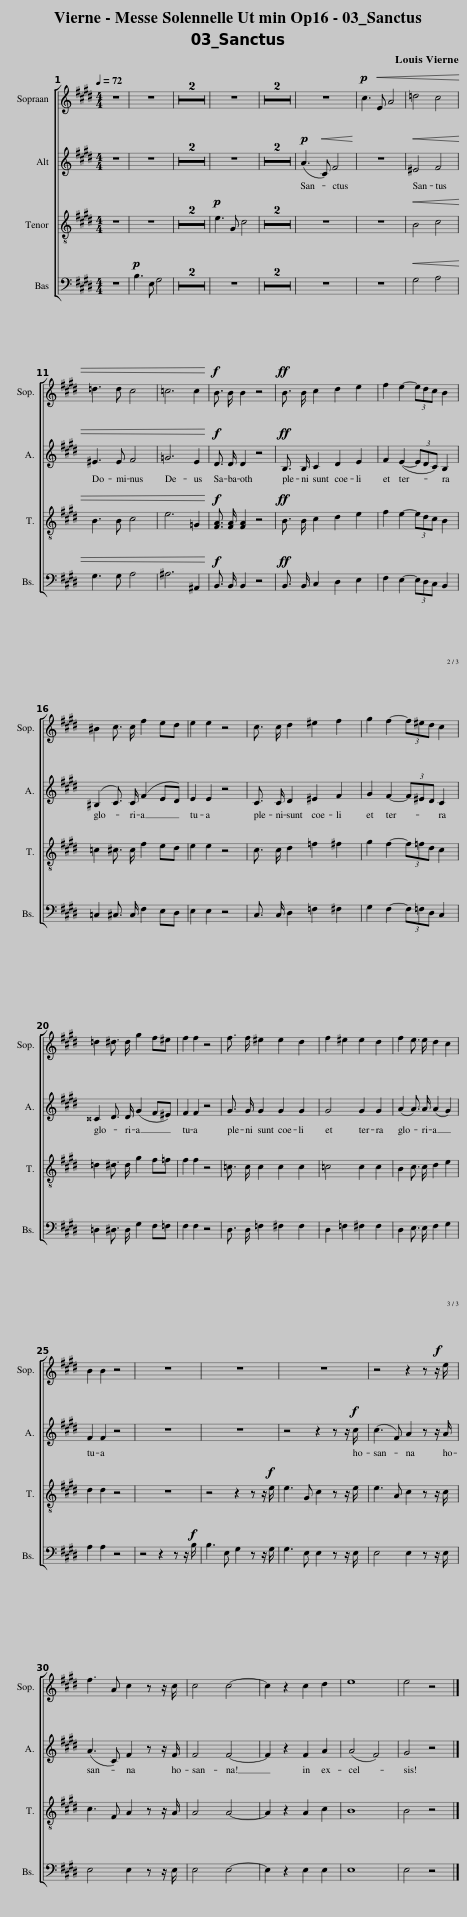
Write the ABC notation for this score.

X:1
%%score [ 1 2 3 4 ] { 5 | 6 } { 7 | 8 } { { ( 9 11 ) | ( 10 12 ) } 13 }
L:1/8
Q:1/4=72
M:4/4
I:linebreak $
K:E
V:1 treble
V:2 treble
V:3 treble-8
V:4 bass
V:5 treble
V:6 treble
V:7 bass
V:8 treble
V:9 treble
V:11 treble
V:10 treble
V:12 treble
V:13 bass
V:1
 z8 | z8 | z8 | z8 | z8 | %5
 z8 | z8 | z8 |!p! c3!<(! E A4 | =d4 c4 |$ %10
 =d3 d c4 | =c6 c2!<)! |!f! B3/2 B/ B2 z4 |!ff! B3/2 B/ c2 d2 e2 | f2 e2- (3edc B2 |$ %15
 ^B2 c3/2 c/ f2 ed | e2 e2 z4 | c3/2 c/ d2 ^e2 f2 | g2 f2- (3f^ed c2 |$ =d2 ^d3/2 d/ g2 f^e | %20
 f2 f2 z4 | f3/2 f/ ^e2 e2 d2 | f2 ^e2 e2 d2 | f2 e3/2 e/ d2 c2 |$ B2 B2 z4 | %25
 z8 | z8 | z8 | z4 z2 z!f! z/ e/ |$ f3 A c2 z z/ c/ | %30
 c4 c4- | c2 z2 c2 d2 | e8 | e4 z4 |] %34
V:2
 z8 | z8 | z8 | z8 | z8 | %5
 z8 | z8 |!p! (A3!<(! C) F4!<)! | z8 |!<(! ^E4 F4 |$ %10
 ^E3 E F4 | =G6 E2!<)! |!f! D3/2 D/ D2 z4 |!ff! B,3/2 B,/ C2 D2 E2 | F2 (E2- (3EDC) B,2 |$ %15
 (^B,2 C3/2) C/ (F2 ED) | E2 E2 z4 | C3/2 C/ D2 ^E2 F2 | G2 F2- (3F^ED C2 |$ ^^C2 D3/2 D/ (G2 F^E) | %20
 F2 F2 z4 | G3/2 G/ G2 G2 G2 | G4 G2 G2 | (A2 A3/2) A/ (A2 G2) |$ F2 F2 z4 | %25
 z8 | z8 | z4 z2 z z/!f! c/ | (c3 F) A2 z z/ A/ |$ (A3 C) F2 z z/ F/ | %30
 F4 F4- | F2 z2 F2 A2 | (A4 F4) | G4 z4 |] %34
V:3
 z8 | z8 | z8 | z8 |!p! e3 G c4 | %5
 z8 | z8 | z8 | z8 |!<(! B4 c4 |$ %10
 B3 B c4 | e6 =G2!<)! |!f! [FA]3/2 [FA]/ [FA]2 z4 |!ff! B3/2 B/ c2 d2 e2 | f2 e2- (3edc B2 |$ %15
 =c2 ^c3/2 c/ f2 ed | e2 e2 z4 | c3/2 c/ d2 =f2 ^f2 | g2 f2- (3f=fd c2 |$ =d2 ^d3/2 d/ g2 f=f | %20
 f2 f2 z4 | =c3/2 c/ c2 c2 c2 | =c4 c2 c2 | B2 c3/2 c/ d2 e2 |$ d2 d2 z4 | %25
 z8 | z4 z2 z z/!f! e/ | e3 G c2 z z/ e/ | e3 A c2 z z/ c/ |$ c3 F A2 z z/ A/ | %30
 A4 A4- | A2 z2 A2 c2 | B8 | B4 z4 |] %34
V:4
 z8 |!p! B,3 E, G,4 | z8 | z8 | z8 | %5
 z8 | z8 | z8 | z8 |!<(! G,4 A,4 |$ %10
 G,3 G, A,4 | ^A,6 ^A,,2!<)! |!f! B,,3/2 B,,/ B,,2 z4 |!ff! B,,3/2 B,,/ C,2 D,2 E,2 | F,2 E,2- (3E,D,C, B,,2 |$ %15
 =C,2 ^C,3/2 C,/ F,2 E,D, | E,2 E,2 z4 | C,3/2 C,/ D,2 =F,2 ^F,2 | G,2 F,2- (3F,=F,D, C,2 |$ =D,2 ^D,3/2 D,/ G,2 F,=F, | %20
 F,2 F,2 z4 | D,3/2 D,/ =F,2 ^F,2 F,2 | D,2 =F,2 ^F,2 F,2 | D,2 E,3/2 E,/ F,2 G,2 |$ A,2 A,2 z4 | %25
 z4 z2 z z/!f! B,/ | B,3 E, G,2 z z/ G,/ | G,3 E, E,2 z z/ E,/ | E,4 E,2 z z/ E,/ |$ E,4 E,2 z z/ E,/ | %30
 E,4 E,4- | E,2 z2 E,2 E,2 | E,8 | E,4 z4 |] %34
V:5
 z B2 B- B B2 B | z B2 B- B B2 B | z B2 B- B B2 B | z c2 c- c c2 c | z c2 c- c c2 c | %5
 z c2 c- c c2 c | z c2 c- c c2 c | z c2 c- c c2 c | z c2 c- c c2 c | z =d2 d- d d2 d |$ %10
 z =d2 d- d d2 d | z =g2 e- e ^B2 =G | B4 z4 | .B2 .c2 .d2 .e2 | .f2 .e2 .c2 .B2 |$ %15
 .^B2 .c2 .f2 .g2 | e4 z4 | .c2 .d2 .^e2 .f2 | .g2 .f2 .d2 .c2 |$ .=d2 .^d2 .g2 .^a2 | %20
 f4 z4 | .f2 .^e2 .e2 .d2 | .f2 .^e2 .e2 .d2 | .f2 .e2 .d2 z c |$ B4 z4 | %25
 z B2 B- B B2 B | z B2 B- B B2 B | z c2 c- c c2 c | z c2 c- c c2 c |$ z c2 c- c c2 c | %30
 c8- | c2 z2 c2 d2 | [Be]8- | [Be]4 z4 |] %34
V:6
 z [B,EG]2 [B,EG]- [B,EG] [B,EG]2 [B,EG] | z [B,EG]2 [B,EG]- [B,EG] [B,EG]2 [B,EG] | z [B,EG]2 [B,EG]- [B,EG] [B,EG]2 [B,EG] | z [CEG]2 [CEG]- [CEG] [CEG]2 [CEG] | z [CEG]2 [CEG]- [CEG] [CEG]2 [CEG] | %5
 z [CEG]2 [CEG]- [CEG] [CEG]2 [CEG] | z [CEFA]2 [CEFA]- [CEFA] [CEFA]2 [CEFA] | z [CEFA]2 [CEFA]- [CEFA] [CEFA]2 [CEFA] | z [CEFA]2 [CEFA]- [CEFA] [CEFA]2 [CEFA] | z [=D^EGB]2 [DEGB]- [DEGB] [DEGB]2 [DEGB] |$ %10
 z [=D^EGB]2 [DEGB]- [DEGB] [DEGB]2 [DEGB] | z [^A^Be]2 [=GAB]- [GAB] [EGA]2 [^B,E] | [B,DF]4 z4 | .[B,DF]2 .[CEG]2 .[DAB]2 .[EAB]2 | .[FAB]2 .[EAB]2 .[CFA]2 .[B,FA]2 |$ %15
 .[^B,FA]2 .[CFA]2 .[FAc]2 .[FG^B]2 | [EGc]4 z4 | .[C^EG]2 .[DF^A]2 .[EBc]2 .[FBc]2 | .[GBc]2 .[FBc]2 .[DGB]2 .[CGB]2 |$ .[=DGB]2 .[^DGB]2 .[GBd]2 .[G^A=d]2 | %20
 [F^Ad]4 z4 | .[FG^B]2 .[^EGB]2 .[EGB]2 .[DGB]2 | .[FG^B]2 .[^EGB]2 .[EGB]2 .[DGB]2 | .[FAB]2 .[EAc]2 .[DAB]2 z [CEG] |$ [B,DF]4 z4 | %25
 z [B,EG]2 [B,EG]- [B,EG] [B,EG]2 [B,EG] | z [B,EG]2 [B,EG]- [B,EG] [B,EG]2 [B,EG] | z [CEG]2 [CEG]- [CEG] [CEG]2 [CEG] | z [CFA]2 [CFA]- [CFA] [CFA]2 [CFA] |$ z [CFA]2 [CFA]- [CFA] [CFA]2 [CFA] | %30
 [FA]8- | [FA]2 z2 [FA]2 [FA]2 | A4 F4 | G4 z4 |] %34
V:7
 E,,3/2 F,,/ G,,3/2 B,,/ E,3/2 F,/ G,/ F,/ E, | E,,3/2 F,,/ G,,3/2 B,,/ E,3/2 F,/ G,/ F,/ E, | E,,3/2 F,,/ G,,3/2 B,,/ E,3/2 F,/ G,/ F,/ E, | E,,3/2 F,,/ G,,3/2 C,/ E,3/2 F,/ G,/ F,/ E, | E,,3/2 F,,/ G,,3/2 B,,/ E,3/2 F,/ G,/ F,/ E, | %5
 E,,3/2 F,,/ G,,3/2 C,/ E,3/2 F,/ G,/ F,/ E, | E,,3/2 F,,/ A,,3/2 C,/ E,3/2 F,/ A,/ F,/ E, | E,,3/2 F,,/ A,,3/2 C,/ E,3/2 F,/ A,/ F,/ E, | E,,3/2 F,,/ A,,3/2 C,/ E,3/2 F,/ A,/ F,/ E, | E,,3/2 B,,/ E,3/2 ^E,/ F,3/2 G,/ A,/ G,/ F, |$ %10
 E,,3/2 B,,/ E,3/2 ^E,/ F,3/2 G,/ A,/ G,/ F, | E,,3/2 =G,,/ ^B,,3/2 =D,/ E,3/2 ^E,/ =G,/ A,/ ^A, | A,4 z4 | .A,2 .G,2 .F,2 .E,2 | .D,2 .C,2 .E,2 .D,2 |$ %15
 .=D,2 .C,2 .A,2 .G,2 | C,4 z4 | .B,2 .^A,2 .G,2 .F,2 | .^E,2 .D,2 .F,2 .E,2 |$ .E,2 .D,2 .B,2 .^A,2 | %20
 D,4 z4 | .D,2 .^E,2 .F,4 | .D,2 .^E,2 .F,4 | .D,2 .E,2 .F,2 .G,2 |$ A,4 z4 | %25
 z8 | z8 | z8 | z8 |$ z8 | %30
 [E,A,C]8- | [E,A,C]2 z2 [A,C]2 [A,C]2 | [F,B,]8- | [F,B,]4 z4 |] %34
V:8
 z8 | z8 | z8 | z8 | z8 | %5
 z8 | z8 | z8 | z8 | z8 |$ %10
 z8 | z8 | [B,,F,]4 z4 | .A,,2 .G,,2 .F,,2 .E,,2 | .D,,2 .C,,2 .E,,2 .D,,2 |$ %15
 .=D,,2 .C,,2 .A,,2 .G,,2 | C,,4 z4 | .B,,2 .^A,,2 .G,,2 .F,,2 | .^E,,2 .D,,2 .F,,2 .E,,2 |$ .E,,2 .D,,2 .B,,2 .^A,,2 | %20
 D,,4 z4 | .D,,2 .^E,,2 .F,,4 | .D,,2 .^E,,2 .F,,4 | .D,,2 .E,,2 .F,,2 .G,,2 |$ A,,4 z4 | %25
 E,,3/2 F,,/ G,,3/2 B,,/ E,3/2 F,/ G,/ F,/ E, | E,,3/2 F,,/ G,,3/2 B,,/ E,3/2 F,/ G,/ F,/ E, | E,,3/2 F,,/ G,,3/2 C,/ E,3/2 F,/ G,/ F,/ E, | E,,3/2 F,,/ A,,3/2 C,/ E,3/2 F,/ A,/ F,/ E, |$ E,,3/2 F,,/ A,,3/2 C,/ E,3/2 F,/ A,/ F,/ E, | %30
 E,,8- | E,,2 z2 E,2 E,2 | E,,8- | E,,4 z4 |] %34
V:9
 z8 | z8 | z4 [Begb]4 | z8 | z8 | %5
 z8 | z8 | z4 z2 [Ace]2 | z4 z2 [cef]2 | z2 [=d^eg]2 z2 [cfa]2 |$ %10
 z2 [=d^eg]2 z2 [cfa]2 | z4 [^Be=g^a]4 | z2 [Bdfb]2 z4 | z8 | z8 |$ %15
 z8 | z2 [cegc']2 [Gceg]2 [EGce]2 | z8 | z8 |$ z8 | %20
 z2 [df^ad']2 [Adfa]2 [FAdf]2 | z8 | z8 | z8 |$ z2 [B,FAB]2 [DABd]2 [Bdab]2 | %25
 [Bdgb]2 z2 z4 | z4 z2 [Begb]2 | z4 z2 [ceac']2 | z4 z2 [cfac']2 |$ z4 z2 [cefac']2 | %30
 z8 | [cfa]2 z2 [cfa]2 z2 | a4 z4 | z8 |] %34
V:10
 z8 | z8 | [B,EG]4 z4 | z8 | z8 | %5
 z8 | z8 | z4 [CEF]2 z2 | z4 [EFA]2 z2 | [=D^EG]2 z2 [CFA]2 z2 |$ %10
 [=D^EG]2 z2 [CFA]2 z2 | [^B,E=G^A]4 z4 | [B,DFA]4 z4 | z8 | z8 |$ %15
 z8 | C,,3/2 D,,/ E,,3/2 G,,/ C,3/2 D,/ E,/ D,/ C, | z8 | z8 |$ z8 | %20
 D,,3/2 ^E,,/ F,,3/2 ^A,,/ D,3/2 ^E,/ F,/ E,/ D, | z8 | z8 | z8 |$ A,3/2 F,/ D,3/2 C,/ B,,3/2 ^A,,/ =A,,/ G,,/ F,, | %25
 E,,2 z2 z4 | z4[K:treble] [B,EG]4 | z4 [CEG]4 | z4 [CFA]4 |$ z4 [CEFA]4 | %30
 z8 | [CFA]2 z2 [CFA]2 z2 | A4 z4 | z8 |] %34
V:11
 x8 | x8 | x8 | x8 | x8 | %5
 x8 | x8 | x8 | x8 | x8 |$ %10
 x8 | x8 | x8 | x8 | x8 |$ %15
 x8 | x8 | x8 | x8 |$ x8 | %20
 x8 | x8 | x8 | x8 |$ x8 | %25
 x8 | x8 | x8 | x8 |$ x8 | %30
 x8 | x8 | [Be]4- [B-e-f]4 | [Beg]4 z4 |] %34
V:12
 x8 | x8 | x8 | x8 | x8 | %5
 x8 | x8 | x8 | x8 | x8 |$ %10
 x8 | x8 | x8 | x8 | x8 |$ %15
 x8 | x8 | x8 | x8 |$ x8 | %20
 x8 | x8 | x8 | x8 |$ x8 | %25
 x8 | x4[K:treble] x4 | x8 | x8 |$ x8 | %30
 x8 | x8 | [B,E]4- [B,-E-F]4 | [B,EG]4 z4 |] %34
V:13
 E,,8- | E,,8- | E,,8- | E,,8 | E,,8- | %5
 E,,8- | E,,8- | E,,8 | E,,8- | E,,8- |$ %10
 E,,8- | E,,8 | B,,4 z4 | z8 | z8 |$ %15
 z8 | z8 | z8 | z8 |$ z8 | %20
 z8 | z8 | z8 | z8 |$ z8 | %25
 z8 | z4 z2 E,,2 | z4 z2 E,,2 | z4 z2 E,,2 |$ z4 z2 E,,2 | %30
 z8 | E,2 z2 E,2 z2 | E,,8- | E,,4 z4 |] %34
